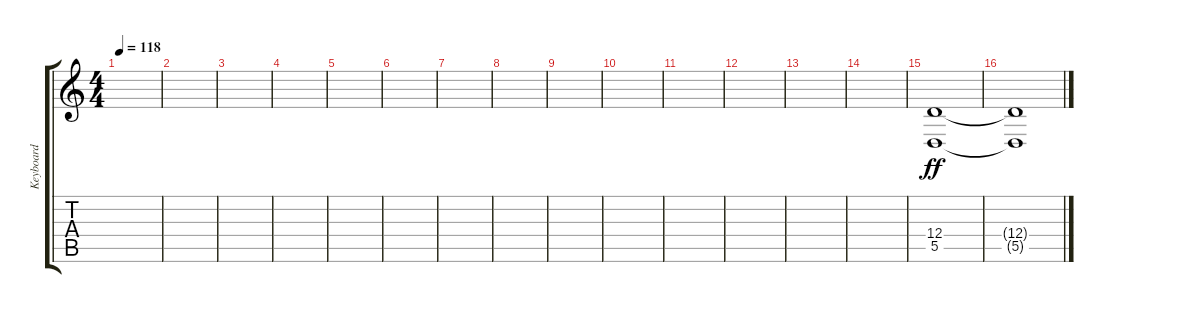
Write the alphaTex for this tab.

\track ("Keyboard" "Keyboard") {instrument seashore}
\staff {score tabs}
\tuning (E4 B3 G3 D3 A2 E2) {hide}
\ts (4 4)
\tempo 118
\clef g2
\ks c
|
|
|
|
|
|
|
|
|
|
|
|
|
|
(12.4 5.5).1{dy ff} |
(12.4{t} 5.5{t}).1
